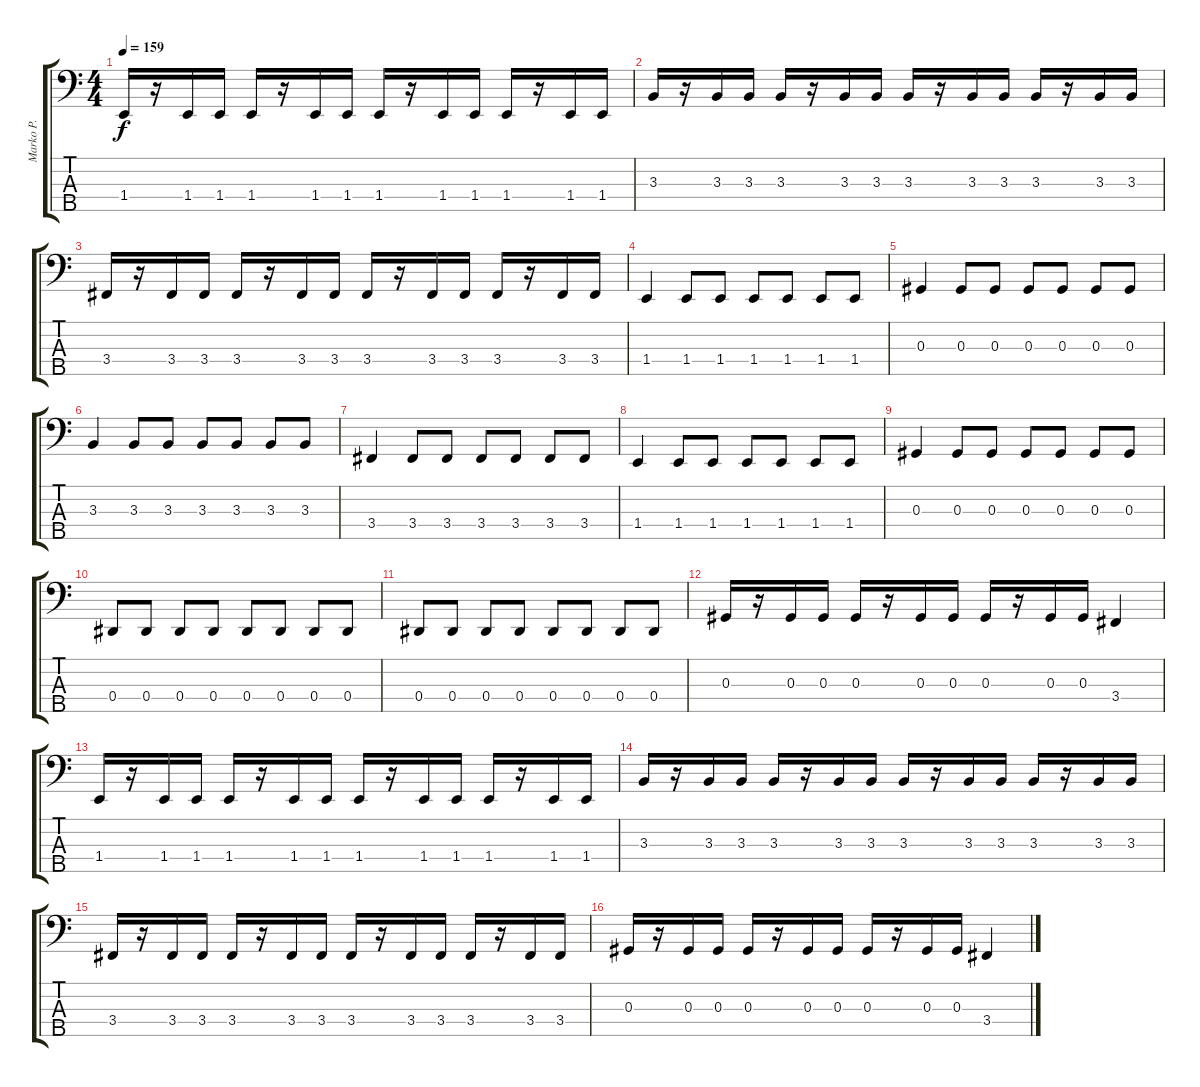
\track ("Marko P." "Marko P.") {instrument electricbassfinger}
\staff {score tabs}
\tuning (Gb2 Db2 Ab1 Eb1 Bb0) {hide}
\ts (4 4)
\tempo 159
\clef f4
\ks c
1.4.16{dy f} r.16 1.4.16 1.4.16 1.4.16 r.16 1.4.16 1.4.16 1.4.16 r.16 1.4.16 1.4.16 1.4.16 r.16 1.4.16 1.4.16 |
3.3.16 r.16 3.3.16 3.3.16 3.3.16 r.16 3.3.16 3.3.16 3.3.16 r.16 3.3.16 3.3.16 3.3.16 r.16 3.3.16 3.3.16 |
3.4.16 r.16 3.4.16 3.4.16 3.4.16 r.16 3.4.16 3.4.16 3.4.16 r.16 3.4.16 3.4.16 3.4.16 r.16 3.4.16 3.4.16 |
1.4.4 1.4.8 1.4.8 1.4.8 1.4.8 1.4.8 1.4.8 |
0.3.4 0.3.8 0.3.8 0.3.8 0.3.8 0.3.8 0.3.8 |
3.3.4 3.3.8 3.3.8 3.3.8 3.3.8 3.3.8 3.3.8 |
3.4.4 3.4.8 3.4.8 3.4.8 3.4.8 3.4.8 3.4.8 |
1.4.4 1.4.8 1.4.8 1.4.8 1.4.8 1.4.8 1.4.8 |
0.3.4 0.3.8 0.3.8 0.3.8 0.3.8 0.3.8 0.3.8 |
0.4.8 0.4.8 0.4.8 0.4.8 0.4.8 0.4.8 0.4.8 0.4.8 |
0.4.8 0.4.8 0.4.8 0.4.8 0.4.8 0.4.8 0.4.8 0.4.8 |
0.3.16 r.16 0.3.16 0.3.16 0.3.16 r.16 0.3.16 0.3.16 0.3.16 r.16 0.3.16 0.3.16 3.4.4 |
1.4.16 r.16 1.4.16 1.4.16 1.4.16 r.16 1.4.16 1.4.16 1.4.16 r.16 1.4.16 1.4.16 1.4.16 r.16 1.4.16 1.4.16 |
3.3.16 r.16 3.3.16 3.3.16 3.3.16 r.16 3.3.16 3.3.16 3.3.16 r.16 3.3.16 3.3.16 3.3.16 r.16 3.3.16 3.3.16 |
3.4.16 r.16 3.4.16 3.4.16 3.4.16 r.16 3.4.16 3.4.16 3.4.16 r.16 3.4.16 3.4.16 3.4.16 r.16 3.4.16 3.4.16 |
0.3.16 r.16 0.3.16 0.3.16 0.3.16 r.16 0.3.16 0.3.16 0.3.16 r.16 0.3.16 0.3.16 3.4.4
